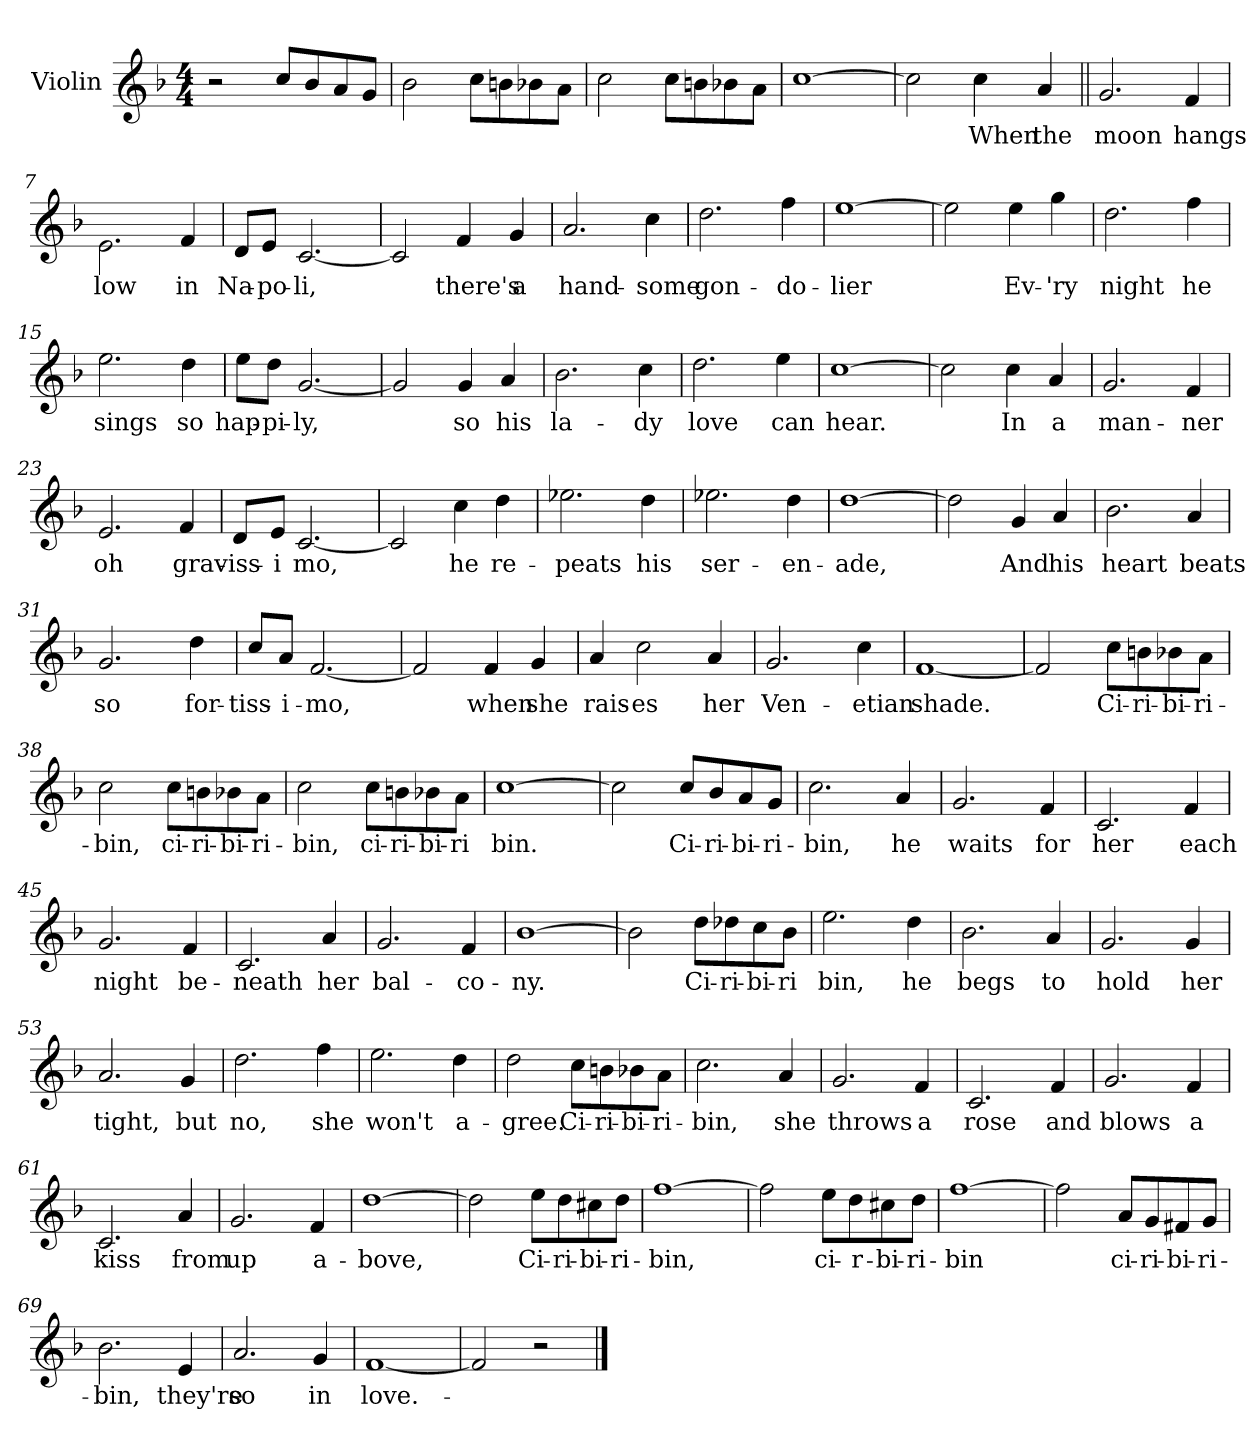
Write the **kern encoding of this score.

**kern	**text
*part1	*part1
*staff1	*staff1
*I"Violin	*
*I'Vln	*
*clefG2	*
*k[b-]	*
*F:	*
*M4/4	*
=1	=1
2r	.
8cc/L	.
8b-/	.
8a/	.
8g/J	.
=2	=2
2b-\	.
8cc\L	.
8bn\	.
8b-X\	.
8a\J	.
=3	=3
2cc\	.
8cc\L	.
8bn\	.
8b-X\	.
8a\J	.
=4	=4
[1cc	.
=5	=5
2cc\]	.
4cc\	When
4a/	the
=6||	=6||
2.g/	moon
4f/	hangs
=7	=7
2.e\	low
4f/	in
!!LO:LB:g=z
=8	=8
8d/L	Na-
8e/J	-po-
[2.c/	-li,
=9	=9
2c/]	.
4f/	there's
4g/	a
=10	=10
2.a/	hand-
4cc\	-some
=11	=11
2.dd\	gon-
4ff\	-do-
=12	=12
[1ee	-lier
=13	=13
2ee\]	.
4ee\	Ev-
4gg\	-'ry
=14	=14
2.dd\	night
4ff\	he
!!LO:LB:g=z
=15	=15
2.ee\	sings
4dd\	so
=16	=16
8ee\L	hap-
8dd\J	-pi-
[2.g/	-ly,
=17	=17
2g/]	.
4g/	so
4a/	his
=18	=18
2.b-\	la-
4cc\	-dy
=19	=19
2.dd\	love
4ee\	can
=20	=20
[1cc	hear.
=21	=21
2cc\]	.
4cc\	In
4a/	a
!!LO:LB:g=z
=22	=22
2.g/	man-
4f/	-ner
=23	=23
2.e/	oh
4f/	grav-
=24	=24
8d/L	-iss-
8e/J	-i
[2.c/	mo,
=25	=25
2c/]	.
4cc\	he
4dd\	re-
=26	=26
2.ee-X\	-peats
4dd\	his
=27	=27
2.ee-X\	ser-
4dd\	-en-
=28	=28
[1dd	-ade,
!!LO:LB:g=z
=29	=29
2dd\]	.
4g/	And
4a/	his
=30	=30
2.b-\	heart
4a/	beats
=31	=31
2.g/	so
4dd\	for-
=32	=32
8cc/L	-tiss-
8a/J	-i-
[2.f/	-mo,
=33	=33
2f/]	.
4f/	when
4g/	she
=34	=34
4a/	rais-
2cc\	-es
4a/	her
=35	=35
2.g/	Ven-
4cc\	-etian
!!LO:LB:g=z
=36	=36
[1f	shade.
=37	=37
2f/]	.
8cc\L	Ci-
8bn\	-ri-
8b-X\	-bi-
8a\J	-ri-
=38	=38
2cc\	-bin,
8cc\L	ci-
8bn\	-ri-
8b-X\	-bi-
8a\J	-ri-
=39	=39
2cc\	-bin,
8cc\L	ci-
8bn\	-ri-
8b-X\	-bi-
8a\J	-ri
=40	=40
[1cc	bin.
=41	=41
2cc\]	.
8cc/L	Ci-
8b-/	-ri-
8a/	-bi-
8g/J	-ri-
=42	=42
2.cc\	-bin,
4a/	he
!!LO:LB:g=z
=43	=43
2.g/	waits
4f/	for
=44	=44
2.c/	her
4f/	each
=45	=45
2.g/	night
4f/	be-
=46	=46
2.c/	-neath
4a/	her
=47	=47
2.g/	bal-
4f/	-co-
=48	=48
[1b-	-ny.
=49	=49
2b-\]	.
8dd\L	Ci-
8dd-X\	-ri-
8cc\	-bi-
8b-\J	-ri
!!LO:LB:g=z
=50	=50
2.ee\	bin,
4dd\	he
=51	=51
2.b-\	begs
4a/	to
=52	=52
2.g/	hold
4g/	her
=53	=53
2.a/	tight,
4g/	but
=54	=54
2.dd\	no,
4ff\	she
=55	=55
2.ee\	won't
4dd\	a-
=56	=56
2dd\	-gree.
8cc\L	Ci-
8bn\	-ri-
8b-X\	-bi-
8a\J	-ri-
!!LO:PB:g=z
=57	=57
2.cc\	-bin,
4a/	she
=58	=58
2.g/	throws
4f/	a
=59	=59
2.c/	rose
4f/	and
=60	=60
2.g/	blows
4f/	a
=61	=61
2.c/	kiss
4a/	from
=62	=62
2.g/	up
4f/	a-
!!LO:LB:g=z
=63	=63
[1dd	-bove,
=64	=64
2dd\]	.
8ee\L	Ci-
8dd\	-ri-
8cc#X\	-bi-
8dd\J	-ri-
=65	=65
[1ff	-bin,
=66	=66
2ff\]	.
8ee\L	ci-
8dd\	-r-
8cc#X\	-bi-
8dd\J	-ri-
=67	=67
[1ff	-bin
=68	=68
2ff\]	.
8a/L	ci-
8g/	-ri-
8f#X/	-bi-
8g/J	-ri-
!!LO:LB:g=z
=69	=69
2.b-\	-bin,
4e/	they're
=70	=70
2.a/	so
4g/	in
=71	=71
[1f	love.-
=72	=72
2f/]	.
2r	.
==	==
*-	*-
